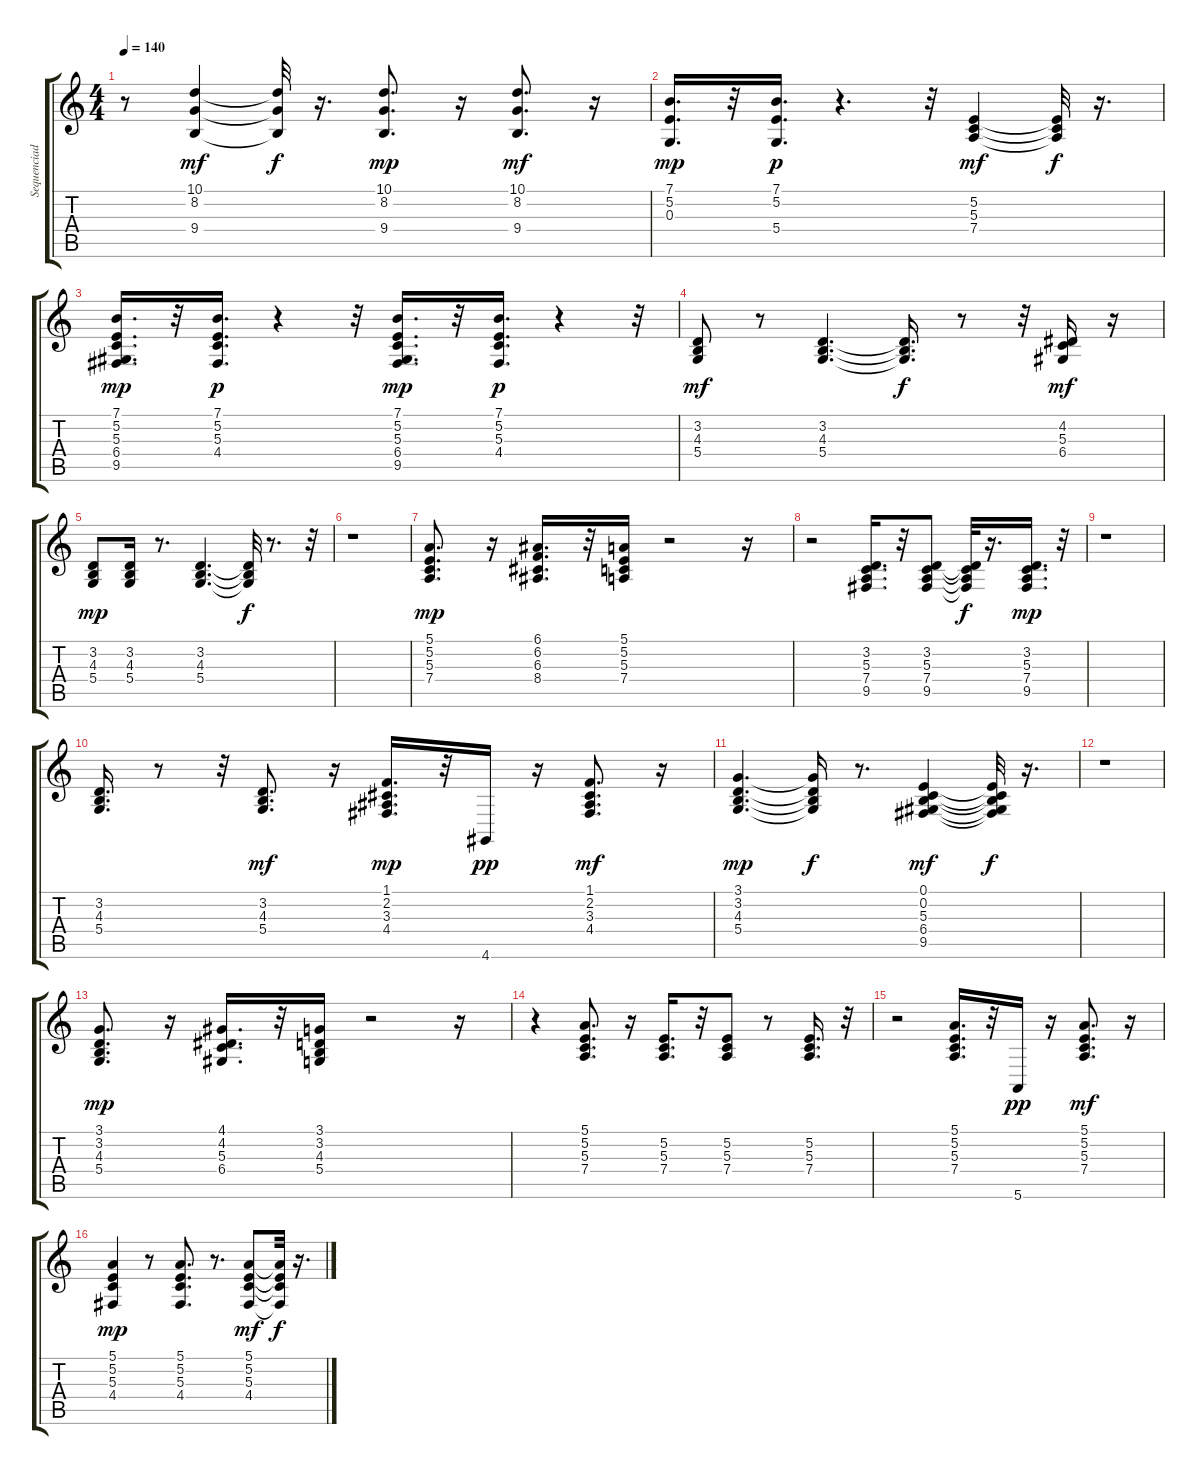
\track ("Sequenciada por" "Sequenciad") {instrument electricpiano1}
\staff {score tabs}
\tuning (E4 B3 G3 D3 A2 E2) {hide}
\ts (4 4)
\tempo 140
\clef g2
\ks c
r.8{dy mp} (10.1 8.2 9.4).4{dy mf} (10.1{t} 8.2{t} 9.4{t}).32{dy f} r.16{d} (10.1 8.2 9.4).8{d dy mp} r.16 (10.1 8.2 9.4).8{d dy mf} r.16 |
(7.1 5.2 0.3).16{d dy mp} r.32 (7.1 5.2 5.4).16{d dy p} r.4{d} r.32 (5.2 5.3 7.4).4{dy mf} (5.2{t} 5.3{t} 7.4{t}).32{dy f} r.16{d} |
(7.1 5.2 5.3 6.4 9.5).16{d dy mp} r.32 (7.1 5.2 5.3 4.4).16{d dy p} r.4 r.32 (7.1 5.2 5.3 6.4 9.5).16{d dy mp} r.32 (7.1 5.2 5.3 4.4).16{d dy p} r.4 r.32 |
(3.2 4.3 5.4).8{dy mf} r.8 (3.2 4.3 5.4).4{d} (3.2{t} 4.3{t} 5.4{t}).16{d dy f} r.8 r.32 (4.2 5.3 6.4).16{dy mf} r.16 |
(3.2 4.3 5.4).8{dy mp} (3.2 4.3 5.4).16 r.8{d} (3.2 4.3 5.4).4{d} (3.2{t} 4.3{t} 5.4{t}).32{dy f} r.8{d} r.32 |
r.1 |
(5.1 5.2 5.3 7.4).8{d dy mp} r.16 (6.1 6.2 6.3 8.4).16{d} r.32 (5.1 5.2 5.3 7.4).16 r.2 r.16 |
r.2 (3.2 5.3 7.4 9.5).16{d} r.32 (3.2 5.3 7.4 9.5).8 (3.2{t} 5.3{t} 7.4{t} 9.5{t}).32{dy f} r.16{d} (3.2 5.3 7.4 9.5).16{d dy mp} r.32 |
r.1 |
(3.2 4.3 5.4).16{d} r.8 r.32 (3.2 4.3 5.4).8{d dy mf} r.16 (1.1 2.2 3.3 4.4).16{d dy mp} r.32 4.6.16{dy pp} r.16 (1.1 2.2 3.3 4.4).8{d dy mf} r.16 |
(3.1 3.2 4.3 5.4).4{d dy mp} (3.1{t} 3.2{t} 4.3{t} 5.4{t}).16{dy f} r.8{d} (0.1 0.2 5.3 6.4 9.5).4{dy mf} (0.1{t} 0.2{t} 5.3{t} 6.4{t} 9.5{t}).32{dy f} r.16{d} |
r.1 |
(3.1 3.2 4.3 5.4).8{d dy mp} r.16 (4.1 4.2 5.3 6.4).16{d} r.32 (3.1 3.2 4.3 5.4).16 r.2 r.16 |
r.4 (5.1 5.2 5.3 7.4).8{d} r.16 (5.2 5.3 7.4).16{d} r.32 (5.2 5.3 7.4).8 r.8 (5.2 5.3 7.4).16{d} r.32 |
r.2 (5.1 5.2 5.3 7.4).16{d} r.32 5.6.16{dy pp} r.16 (5.1 5.2 5.3 7.4).8{d dy mf} r.16 |
(5.1 5.2 5.3 4.4).4{dy mp} r.8 (5.1 5.2 5.3 4.4).8{d} r.8{d} (5.1 5.2 5.3 4.4).8{dy mf} (5.1{t} 5.2{t} 5.3{t} 4.4{t}).32{dy f} r.16{d}
